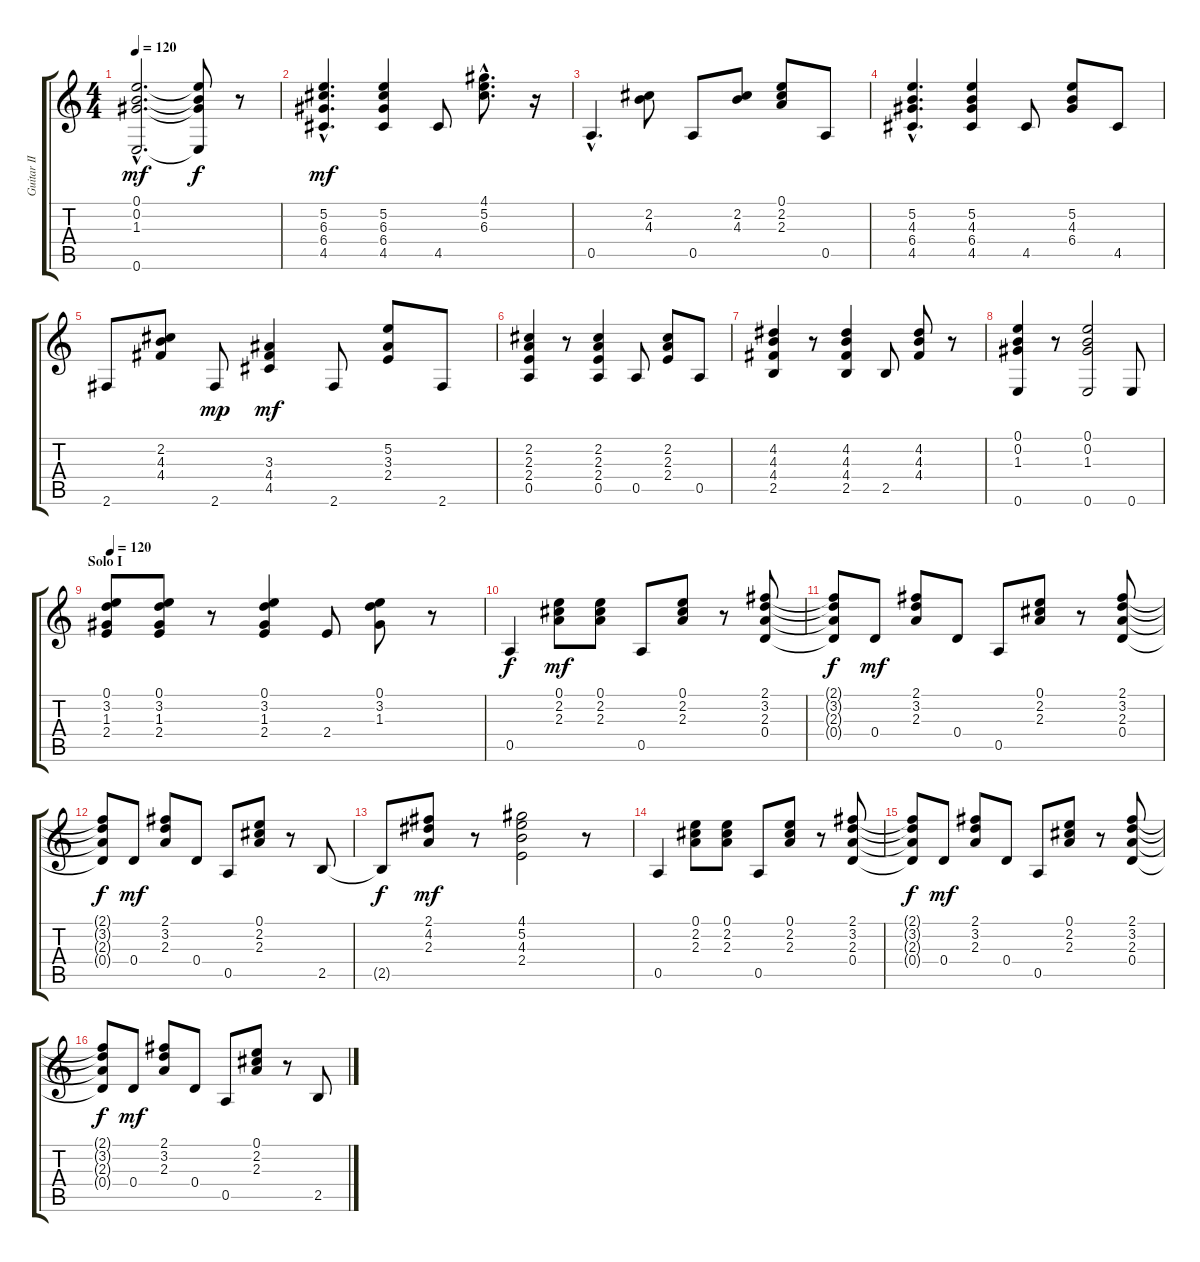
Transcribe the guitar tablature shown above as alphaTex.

\track ("Guitar II" "Guitar II") {instrument acousticguitarnylon}
\staff {score tabs}
\tuning (E4 B3 G3 D3 A2 E2) {hide}
\ts (4 4)
\tempo 120
\clef g2
\ks c
(0.1{hac} 0.2{hac} 1.3{hac} 0.6{hac}).2{d dy mf} (0.1{t} 0.2{t} 1.3{t} 0.6{t}).8{dy f} r.8 |
(5.2{hac} 6.3{hac} 6.4{hac} 4.5{hac}).4{d dy mf} (5.2 6.3 6.4 4.5).4 4.5.8 (4.1{hac} 5.2{hac} 6.3{hac}).8{d} r.16 |
0.5{hac}.4{d} (2.2 4.3).8 0.5.8 (2.2 4.3).8 (0.1 2.2 2.3).8 0.5.8 |
(5.2{hac} 4.3{hac} 6.4{hac} 4.5{hac}).4{d} (5.2 4.3 6.4 4.5).4 4.5.8 (5.2 4.3 6.4).8 4.5.8 |
2.6.8 (2.2 4.3 4.4).8 2.6.8{dy mp} (3.3 4.4 4.5).4{dy mf} 2.6.8 (5.2 3.3 2.4).8 2.6.8 |
(2.2 2.3 2.4 0.5).4 r.8 (2.2 2.3 2.4 0.5).4 0.5.8 (2.2 2.3 2.4).8 0.5.8 |
(4.2 4.3 4.4 2.5).4 r.8 (4.2 4.3 4.4 2.5).4 2.5.8 (4.2 4.3 4.4).8 r.8 |
(0.1 0.2 1.3 0.6).4 r.8 (0.1 0.2 1.3 0.6).2 0.6.8 |
\section ("" "Solo I")
\tempo 120
(0.1 3.2 1.3 2.4).8 (0.1 3.2 1.3 2.4).8 r.8 (0.1 3.2 1.3 2.4).4 2.4.8 (0.1 3.2 1.3).8 r.8 |
0.5.4{dy f} (0.1 2.2 2.3).8{dy mf} (0.1 2.2 2.3).8 0.5.8 (0.1 2.2 2.3).8 r.8 (2.1 3.2 2.3 0.4).8 |
(2.1{t} 3.2{t} 2.3{t} 0.4{t}).8{dy f} 0.4.8{dy mf} (2.1 3.2 2.3).8 0.4.8 0.5.8 (0.1 2.2 2.3).8 r.8 (2.1 3.2 2.3 0.4).8 |
(2.1{t} 3.2{t} 2.3{t} 0.4{t}).8{dy f} 0.4.8{dy mf} (2.1 3.2 2.3).8 0.4.8 0.5.8 (0.1 2.2 2.3).8 r.8 2.5.8 |
2.5{t}.8{dy f} (2.1 4.2 2.3).8{dy mf} r.8 (4.1 5.2 4.3 2.4).2 r.8 |
0.5.4 (0.1 2.2 2.3).8 (0.1 2.2 2.3).8 0.5.8 (0.1 2.2 2.3).8 r.8 (2.1 3.2 2.3 0.4).8 |
(2.1{t} 3.2{t} 2.3{t} 0.4{t}).8{dy f} 0.4.8{dy mf} (2.1 3.2 2.3).8 0.4.8 0.5.8 (0.1 2.2 2.3).8 r.8 (2.1 3.2 2.3 0.4).8 |
(2.1{t} 3.2{t} 2.3{t} 0.4{t}).8{dy f} 0.4.8{dy mf} (2.1 3.2 2.3).8 0.4.8 0.5.8 (0.1 2.2 2.3).8 r.8 2.5.8
